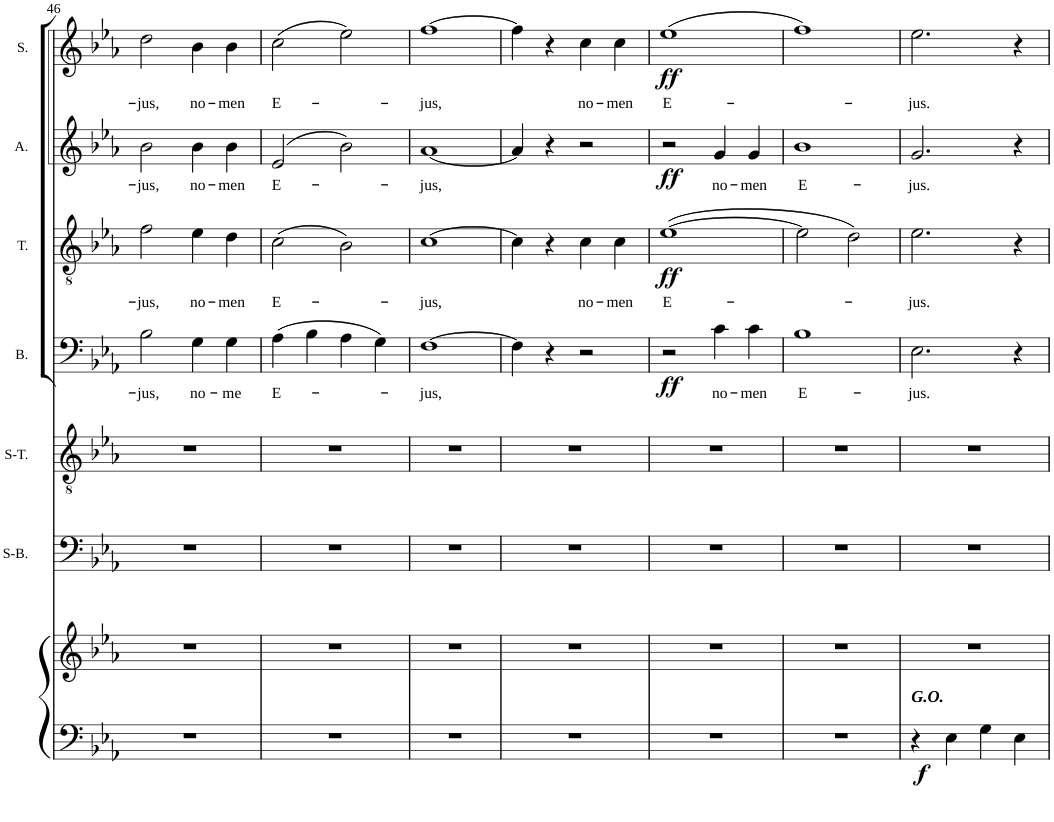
**kern	**kern	**dynam	**kern	**kern	**kern	**text	**dynam	**kern	**text	**dynam	**kern	**text	**dynam	**kern	**text	**dynam
*part7	*part7	*part7	*part6	*part5	*part4	*part4	*part4	*part3	*part3	*part3	*part2	*part2	*part2	*part1	*part1	*part1
*staff8	*staff7	*staff7/8	*staff6	*staff5	*staff4	*staff4	*staff4	*staff3	*staff3	*staff3	*staff2	*staff2	*staff2	*staff1	*staff1	*staff1
*	*	*	*I"Bariton Solo	*I"Tenor Solo	*I"Bass	*	*	*I"Tenor	*	*	*I"Alt	*	*	*I"Sopran	*	*
*	*	*	*	*	*I'B.	*	*	*I'T.	*	*	*I'A.	*	*	*I'S.	*	*
!!LO:PB:g=z
*clefF4	*clefG2	*	*clefF4	*clefGv2	*clefF4	*	*	*clefGv2	*	*	*clefG2	*	*	*clefG2	*	*
*k[b-e-a-]	*k[b-e-a-]	*	*k[b-e-a-]	*k[b-e-a-]	*k[b-e-a-]	*	*	*k[b-e-a-]	*	*	*k[b-e-a-]	*	*	*k[b-e-a-]	*	*
*E-:	*E-:	*	*E-:	*E-:	*E-:	*	*	*E-:	*	*	*E-:	*	*	*E-:	*	*
*M4/4	*M4/4	*	*M4/4	*M4/4	*M4/4	*	*	*M4/4	*	*	*M4/4	*	*	*M4/4	*	*
*met(c)	*met(c)	*	*met(c)	*met(c)	*met(c)	*	*	*met(c)	*	*	*met(c)	*	*	*met(c)	*	*
=46	=46	=46	=46	=46	=46	=46	=46	=46	=46	=46	=46	=46	=46	=46	=46	=46
!	!	!	!	!	!	!LO:LY:b	!	!	!LO:LY:b	!	!	!LO:LY:b	!	!	!LO:LY:b	!
1r	1r	.	1r	1r	2B-\	-jus,	.	2f\	-jus,	.	2b-\	-jus,	.	2dd\	-jus,	.
!	!	!	!	!	!	!LO:LY:b	!	!	!LO:LY:b	!	!	!LO:LY:b	!	!	!LO:LY:b	!
.	.	.	.	.	4G\	no-	.	4e-\	no-	.	4b-\	no-	.	4b-\	no-	.
!	!	!	!	!	!	!LO:LY:b	!	!	!LO:LY:b	!	!	!LO:LY:b	!	!	!LO:LY:b	!
.	.	.	.	.	4G\	-me	.	4d\	-men	.	4b-\	-men	.	4b-\	-men	.
=47	=47	=47	=47	=47	=47	=47	=47	=47	=47	=47	=47	=47	=47	=47	=47	=47
!	!	!	!	!	!	!LO:LY:b	!	!	!LO:LY:b	!	!	!LO:LY:b	!	!	!LO:LY:b	!
1r	1r	.	1r	1r	(4A-\	E-	.	(2c\	E-	.	(2e-/	E-	.	(2cc\	E-	.
.	.	.	.	.	4B-\	.	.	.	.	.	.	.	.	.	.	.
.	.	.	.	.	4A-\	.	.	2B-\)	.	.	2b-\)	.	.	2ee-\)	.	.
.	.	.	.	.	4G\)	.	.	.	.	.	.	.	.	.	.	.
=48	=48	=48	=48	=48	=48	=48	=48	=48	=48	=48	=48	=48	=48	=48	=48	=48
!	!	!	!	!	!	!LO:LY:b	!	!	!LO:LY:b	!	!	!LO:LY:b	!	!	!LO:LY:b	!
1r	1r	.	1r	1r	[1F	-jus,	.	[1c	-jus,	.	[1a-	-jus,	.	[1ff	-jus,	.
=49	=49	=49	=49	=49	=49	=49	=49	=49	=49	=49	=49	=49	=49	=49	=49	=49
1r	1r	.	1r	1r	4F\]	.	.	4c\]	.	.	4a-/]	.	.	4ff\]	.	.
.	.	.	.	.	4r	.	.	4r	.	.	4r	.	.	4r	.	.
!	!	!	!	!	!	!	!	!	!LO:LY:b	!	!	!	!	!	!LO:LY:b	!
.	.	.	.	.	2r	.	.	4c\	no-	.	2r	.	.	4cc\	no-	.
!	!	!	!	!	!	!	!	!	!LO:LY:b	!	!	!	!	!	!LO:LY:b	!
.	.	.	.	.	.	.	.	4c\	-men	.	.	.	.	4cc\	-men	.
=50	=50	=50	=50	=50	=50	=50	=50	=50	=50	=50	=50	=50	=50	=50	=50	=50
!	!	!	!	!	!	!	!LO:DY:b	!	!LO:LY:b	!LO:DY:b	!	!	!LO:DY:b	!	!LO:LY:b	!LO:DY:b
1r	1r	.	1r	1r	2r	.	ff	([1e-	E-	ff	2r	.	ff	(1ee-	E-	ff
!	!	!	!	!	!	!LO:LY:b	!	!	!	!	!	!LO:LY:b	!	!	!	!
.	.	.	.	.	4c\	no-	.	.	.	.	4g/	no-	.	.	.	.
!	!	!	!	!	!	!LO:LY:b	!	!	!	!	!	!LO:LY:b	!	!	!	!
.	.	.	.	.	4c\	-men	.	.	.	.	4g/	-men	.	.	.	.
=51	=51	=51	=51	=51	=51	=51	=51	=51	=51	=51	=51	=51	=51	=51	=51	=51
!	!	!	!	!	!	!LO:LY:b	!	!	!	!	!	!LO:LY:b	!	!	!	!
1r	1r	.	1r	1r	1B-	E-	.	2e-\]	.	.	1b-	E-	.	1ff)	.	.
.	.	.	.	.	.	.	.	2d\)	.	.	.	.	.	.	.	.
=52	=52	=52	=52	=52	=52	=52	=52	=52	=52	=52	=52	=52	=52	=52	=52	=52
!LO:TX:a:Bi:t=G.O.	!	!	!	!	!	!	!	!	!	!	!	!	!	!	!	!
!	!	!LO:DY:b=2	!	!	!	!LO:LY:b	!	!	!LO:LY:b	!	!	!LO:LY:b	!	!	!LO:LY:b	!
4r	1r	f	1r	1r	2.E-\	-jus.	.	2.e-\	-jus.	.	2.g/	-jus.	.	2.ee-\	-jus.	.
4E-\	.	.	.	.	.	.	.	.	.	.	.	.	.	.	.	.
4G\	.	.	.	.	.	.	.	.	.	.	.	.	.	.	.	.
4E-\	.	.	.	.	4r	.	.	4r	.	.	4r	.	.	4r	.	.
=	=	=	=	=	=	=	=	=	=	=	=	=	=	=	=	=
*-	*-	*-	*-	*-	*-	*-	*-	*-	*-	*-	*-	*-	*-	*-	*-	*-
